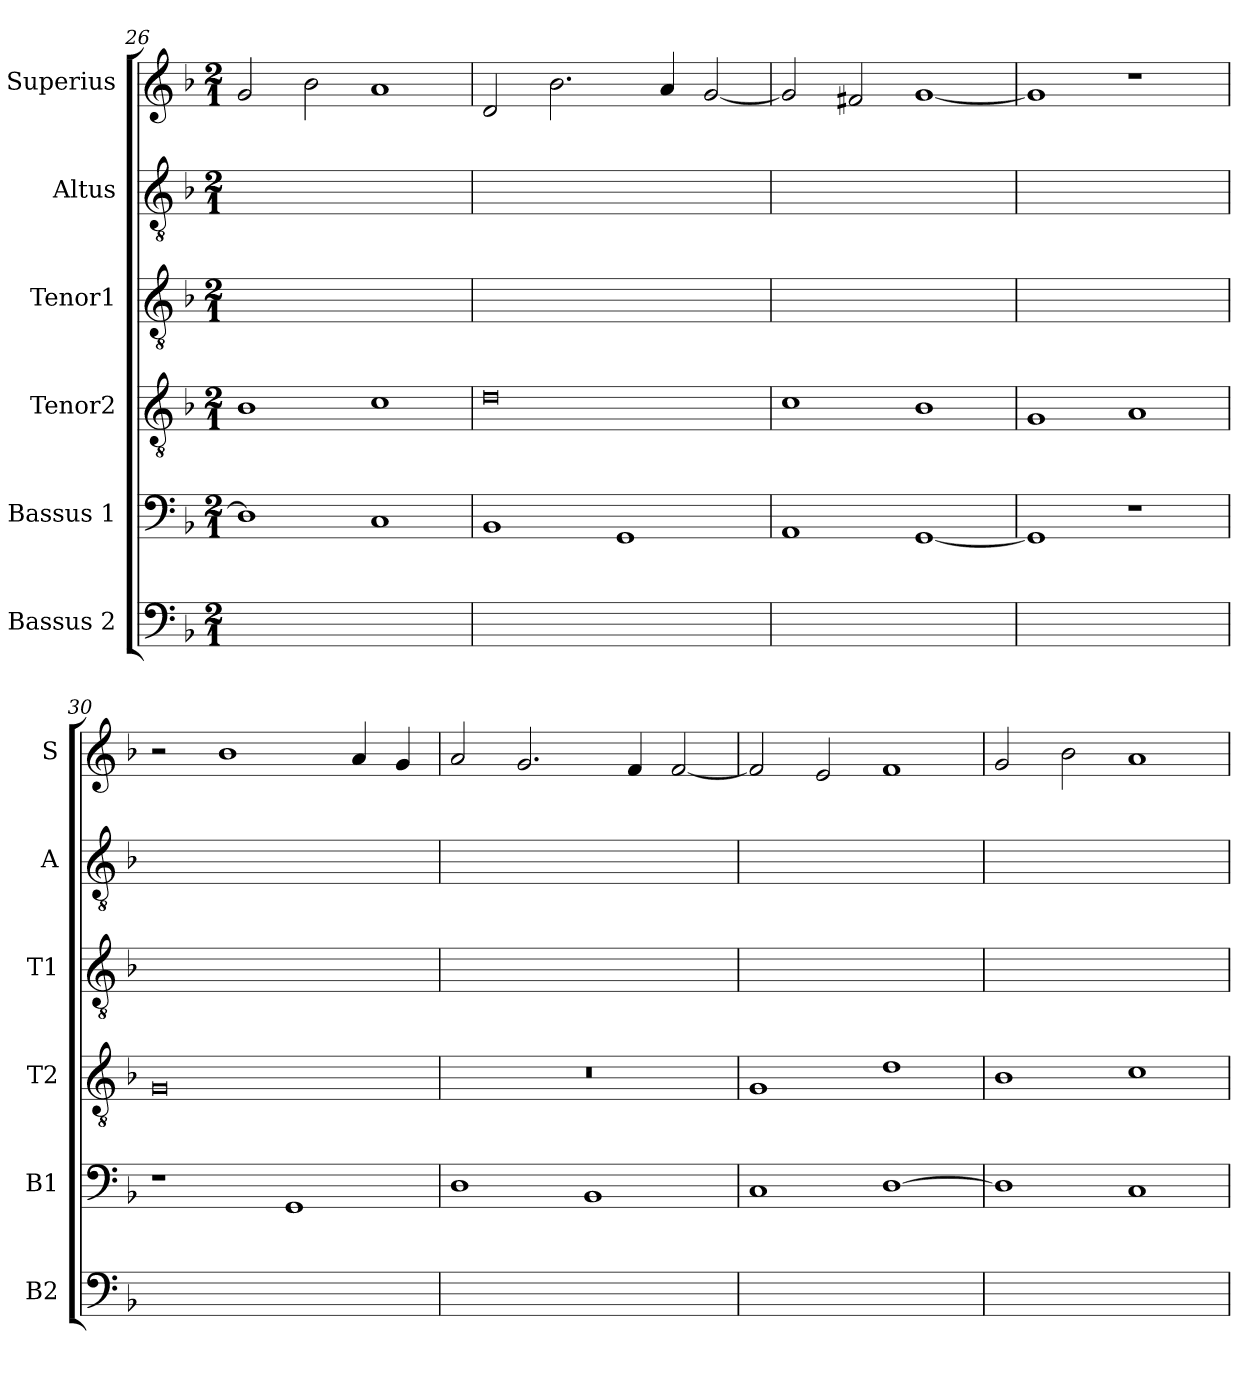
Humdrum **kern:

**kern	**kern	**kern	**kern	**kern	**kern
*part6	*part5	*part4	*part3	*part2	*part1
*staff6	*staff5	*staff4	*staff3	*staff2	*staff1
*I"Bassus 2	*I"Bassus 1	*I"Tenor2	*I"Tenor1	*I"Altus	*I"Superius
*I'B2	*I'B1	*I'T2	*I'T1	*I'A	*I'S
*clefF4	*clefF4	*clefGv2	*clefGv2	*clefGv2	*clefG2
*k[b-]	*k[b-]	*k[b-]	*k[b-]	*k[b-]	*k[b-]
*d:	*d:	*d:	*d:	*d:	*d:
*M2/1	*M2/1	*M2/1	*M2/1	*M2/1	*M2/1
=26	=26	=26	=26	=26	=26
0ryy	1D]	1B-	0ryy	0ryy	2g
.	.	.	.	.	2b-
.	1C	1c	.	.	1a
=27	=27	=27	=27	=27	=27
0ryy	1BB-	0d	0ryy	0ryy	2d
.	.	.	.	.	2.b-
.	1GG	.	.	.	.
.	.	.	.	.	4a
.	.	.	.	.	[2g
=28	=28	=28	=28	=28	=28
0ryy	1AA	1c	0ryy	0ryy	2g]
.	.	.	.	.	2f#X
.	[1GG	1B-	.	.	[1g
=29	=29	=29	=29	=29	=29
0ryy	1GG]	1G	0ryy	0ryy	1g]
.	1r	1A	.	.	1r
=30	=30	=30	=30	=30	=30
0ryy	1r	0G	0ryy	0ryy	2r
.	.	.	.	.	1b-
.	1GG	.	.	.	.
.	.	.	.	.	4a
.	.	.	.	.	4g
=31	=31	=31	=31	=31	=31
0ryy	1D	0r	0ryy	0ryy	2a
.	.	.	.	.	2.g
.	1BB-	.	.	.	.
.	.	.	.	.	4f
.	.	.	.	.	[2f
=32	=32	=32	=32	=32	=32
0ryy	1C	1G	0ryy	0ryy	2f]
.	.	.	.	.	2e
.	[1D	1d	.	.	1f
=33	=33	=33	=33	=33	=33
0ryy	1D]	1B-	0ryy	0ryy	2g
.	.	.	.	.	2b-
.	1C	1c	.	.	1a
=	=	=	=	=	=
*-	*-	*-	*-	*-	*-
